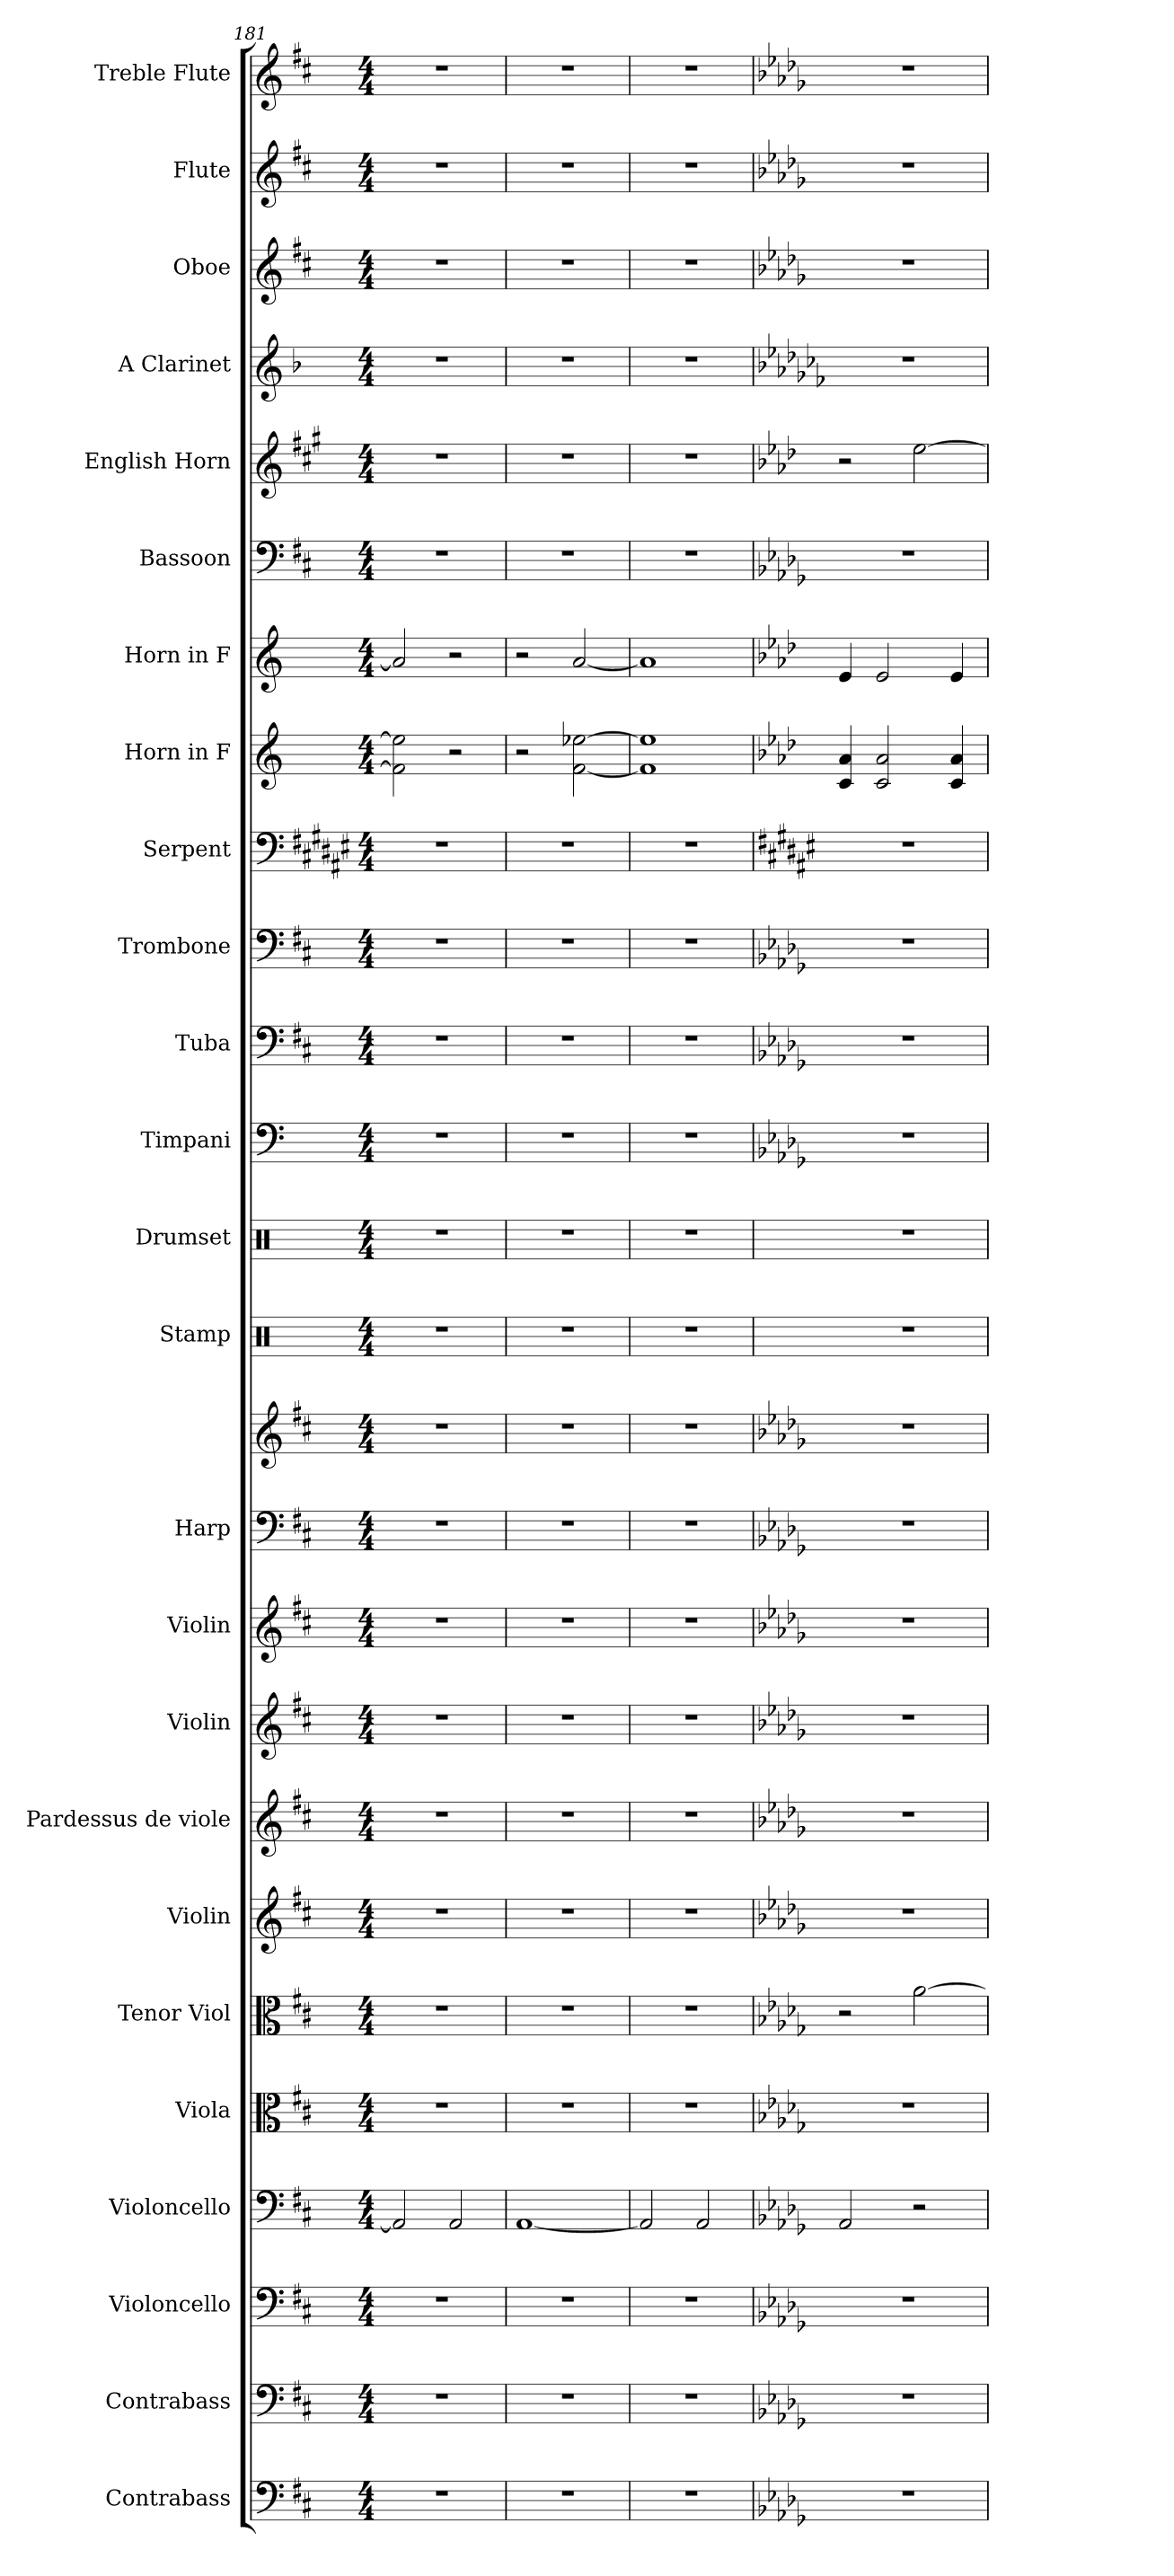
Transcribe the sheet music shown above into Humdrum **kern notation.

**kern	**kern	**kern	**kern	**kern	**kern	**kern	**kern	**kern	**kern	**kern	**kern	**kern	**kern	**kern	**kern	**kern	**kern	**kern	**kern	**kern	**kern	**kern	**kern	**kern	**kern
*part25	*part24	*part23	*part22	*part21	*part20	*part19	*part18	*part17	*part16	*part15	*part15	*part14	*part13	*part12	*part11	*part10	*part9	*part8	*part7	*part6	*part5	*part4	*part3	*part2	*part1
*staff26	*staff25	*staff24	*staff23	*staff22	*staff21	*staff20	*staff19	*staff18	*staff17	*staff16	*staff15	*staff14	*staff13	*staff12	*staff11	*staff10	*staff9	*staff8	*staff7	*staff6	*staff5	*staff4	*staff3	*staff2	*staff1
*I"Contrabass	*I"Contrabass	*I"Violoncello	*I"Violoncello	*I"Viola	*I"Tenor Viol	*I"Violin	*I"Pardessus de viole	*I"Violin	*I"Violin	*I"Harp	*	*I"Stamp	*I"Drumset	*I"Timpani	*I"Tuba	*I"Trombone	*I"Serpent	*I"Horn in F	*I"Horn in F	*I"Bassoon	*I"English Horn	*I"A Clarinet	*I"Oboe	*I"Flute	*I"Treble Flute
*I'Cb.	*I'Cb.	*I'Vc.	*I'Vc.	*I'Vla.	*I'T. Vl.	*I'Vln.	*I'Pds. v.	*I'Vln.	*I'Vln.	*I'Hrp.	*	*I'Sta.	*I'Drs.	*I'Timp.	*I'Tba.	*I'Tbn.	*I'Spt.	*	*	*I'Bsn.	*I'E. Hn.	*I'A Cl.	*I'Ob.	*I'Fl.	*I'Tr. Fl.
*clefF4	*clefF4	*clefF4	*clefF4	*clefC3	*clefC3	*clefG2	*clefG2	*clefG2	*clefG2	*clefF4	*clefG2	*clefX	*clefX	*clefF4	*clefF4	*clefF4	*clefF4	*clefG2	*clefG2	*clefF4	*clefG2	*clefG2	*clefG2	*clefG2	*clefG2
*ITrd7c12	*ITrd7c12	*	*	*	*	*	*	*	*	*	*	*	*	*	*	*	*ITrd1c2	*ITrd4c7	*ITrd4c7	*	*ITrd4c7	*ITrd2c3	*	*	*ITrd-4c-7
*k[f#c#]	*k[f#c#]	*k[f#c#]	*k[f#c#]	*k[f#c#]	*k[f#c#]	*k[f#c#]	*k[f#c#]	*k[f#c#]	*k[f#c#]	*k[f#c#]	*k[f#c#]	*k[]	*k[]	*k[]	*k[f#c#]	*k[f#c#]	*k[f#c#g#d#]	*k[b-]	*k[b-]	*k[f#c#]	*k[f#c#]	*k[f#c#]	*k[f#c#]	*k[f#c#]	*k[f#c#g#]
*M4/4	*M4/4	*M4/4	*M4/4	*M4/4	*M4/4	*M4/4	*M4/4	*M4/4	*M4/4	*M4/4	*M4/4	*M4/4	*M4/4	*M4/4	*M4/4	*M4/4	*M4/4	*M4/4	*M4/4	*M4/4	*M4/4	*M4/4	*M4/4	*M4/4	*M4/4
=181	=181	=181	=181	=181	=181	=181	=181	=181	=181	=181	=181	=181	=181	=181	=181	=181	=181	=181	=181	=181	=181	=181	=181	=181	=181
1r	1r	1r	2AA/]	1r	1r	1r	1r	1r	1r	1r	1r	1r	1r	1r	1r	1r	1r	2B-\] 2a-\]	2d/]	1r	1r	1r	1r	1r	1r
.	.	.	2AA/	.	.	.	.	.	.	.	.	.	.	.	.	.	.	2r	2r	.	.	.	.	.	.
=182	=182	=182	=182	=182	=182	=182	=182	=182	=182	=182	=182	=182	=182	=182	=182	=182	=182	=182	=182	=182	=182	=182	=182	=182	=182
1r	1r	1r	[1AA	1r	1r	1r	1r	1r	1r	1r	1r	1r	1r	1r	1r	1r	1r	2r	2r	1r	1r	1r	1r	1r	1r
.	.	.	.	.	.	.	.	.	.	.	.	.	.	.	.	.	.	[2B-\ [2a-X\	[2d/	.	.	.	.	.	.
=183	=183	=183	=183	=183	=183	=183	=183	=183	=183	=183	=183	=183	=183	=183	=183	=183	=183	=183	=183	=183	=183	=183	=183	=183	=183
1r	1r	1r	2AA/]	1r	1r	1r	1r	1r	1r	1r	1r	1r	1r	1r	1r	1r	1r	1B-] 1a-]	1d]	1r	1r	1r	1r	1r	1r
.	.	.	2AA/	.	.	.	.	.	.	.	.	.	.	.	.	.	.	.	.	.	.	.	.	.	.
=184	=184	=184	=184	=184	=184	=184	=184	=184	=184	=184	=184	=184	=184	=184	=184	=184	=184	=184	=184	=184	=184	=184	=184	=184	=184
*k[b-e-a-d-g-]	*k[b-e-a-d-g-]	*k[b-e-a-d-g-]	*k[b-e-a-d-g-]	*k[b-e-a-d-g-]	*k[b-e-a-d-g-]	*k[b-e-a-d-g-]	*k[b-e-a-d-g-]	*k[b-e-a-d-g-]	*k[b-e-a-d-g-]	*k[b-e-a-d-g-]	*k[b-e-a-d-g-]	*	*	*k[b-e-a-d-g-]	*k[b-e-a-d-g-]	*k[b-e-a-d-g-]	*	*k[b-e-a-d-g-]	*k[b-e-a-d-g-]	*k[b-e-a-d-g-]	*k[b-e-a-d-g-]	*k[b-e-a-d-]	*k[b-e-a-d-g-]	*k[b-e-a-d-g-]	*k[b-e-a-d-]
1r	1r	1r	2AA-/	1r	2r	1r	1r	1r	1r	1r	1r	1r	1r	1r	1r	1r	1r	4F/ 4d-/	4A-/	1r	2r	1r	1r	1r	1r
.	.	.	.	.	.	.	.	.	.	.	.	.	.	.	.	.	.	2F/ 2d-/	2A-/	.	.	.	.	.	.
.	.	.	2r	.	[2a-\	.	.	.	.	.	.	.	.	.	.	.	.	.	.	.	[2a-\	.	.	.	.
.	.	.	.	.	.	.	.	.	.	.	.	.	.	.	.	.	.	4F/ 4d-/	4A-/	.	.	.	.	.	.
=	=	=	=	=	=	=	=	=	=	=	=	=	=	=	=	=	=	=	=	=	=	=	=	=	=
*-	*-	*-	*-	*-	*-	*-	*-	*-	*-	*-	*-	*-	*-	*-	*-	*-	*-	*-	*-	*-	*-	*-	*-	*-	*-
